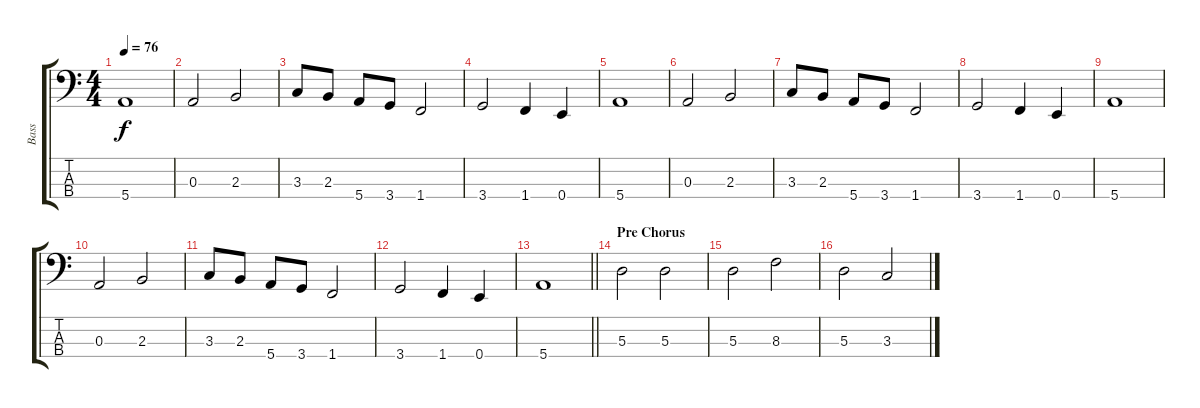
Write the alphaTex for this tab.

\track ("Bass" "Bass") {instrument electricbasspick}
\staff {score tabs}
\tuning (G2 D2 A1 E1) {hide}
\ts (4 4)
\tempo 76
\clef f4
\ks c
5.4.1{dy f} |
0.3.2 2.3.2 |
3.3.8 2.3.8 5.4.8{beam merge} 3.4.8 1.4.2 |
3.4.2 1.4.4 0.4.4 |
5.4.1 |
0.3.2 2.3.2 |
3.3.8 2.3.8 5.4.8{beam merge} 3.4.8 1.4.2 |
3.4.2 1.4.4 0.4.4 |
5.4.1 |
0.3.2 2.3.2 |
3.3.8 2.3.8 5.4.8{beam merge} 3.4.8 1.4.2 |
3.4.2 1.4.4 0.4.4 |
\barLineRight lightlight
5.4.1 |
\section ("" "Pre Chorus")
5.3.2 5.3.2 |
5.3.2 8.3.2 |
5.3.2 3.3.2
